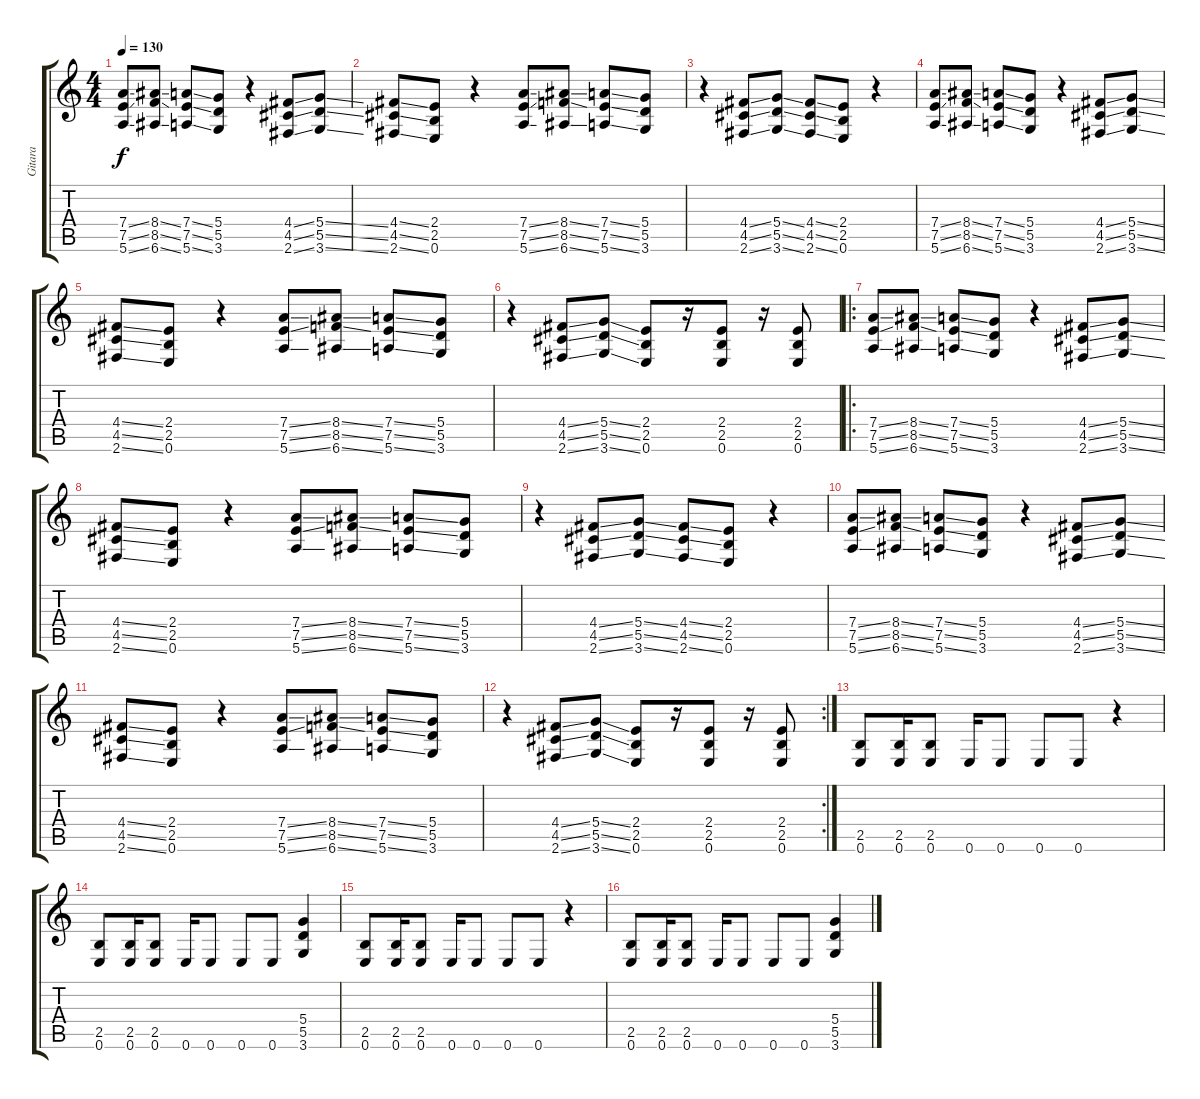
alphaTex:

\track ("Gitara" "Gitara") {instrument overdrivenguitar}
\staff {score tabs}
\tuning (E4 B3 G3 D3 A2 E2) {hide}
\ts (4 4)
\tempo 130
\clef g2
\ks c
(7.4{ss} 7.5{ss} 5.6{ss}).8{dy f instrument overdrivenguitar} (8.4{ss} 8.5{ss} 6.6{ss}).8 (7.4{ss} 7.5{ss} 5.6{ss}).8 (5.4 5.5 3.6).8 r.4 (4.4{ss} 4.5{ss} 2.6{ss}).8 (5.4{ss} 5.5{ss} 3.6{ss}).8 |
(4.4{ss} 4.5{ss} 2.6{ss}).8 (2.4 2.5 0.6).8 r.4 (7.4{ss} 7.5{ss} 5.6{ss}).8 (8.4{ss} 8.5{ss} 6.6{ss}).8 (7.4{ss} 7.5{ss} 5.6{ss}).8 (5.4 5.5 3.6).8 |
r.4 (4.4{ss} 4.5{ss} 2.6{ss}).8 (5.4{ss} 5.5{ss} 3.6{ss}).8 (4.4{ss} 4.5{ss} 2.6{ss}).8 (2.4 2.5 0.6).8 r.4 |
(7.4{ss} 7.5{ss} 5.6{ss}).8 (8.4{ss} 8.5{ss} 6.6{ss}).8 (7.4{ss} 7.5{ss} 5.6{ss}).8 (5.4 5.5 3.6).8 r.4 (4.4{ss} 4.5{ss} 2.6{ss}).8 (5.4{ss} 5.5{ss} 3.6{ss}).8 |
(4.4{ss} 4.5{ss} 2.6{ss}).8 (2.4 2.5 0.6).8 r.4 (7.4{ss} 7.5{ss} 5.6{ss}).8 (8.4{ss} 8.5{ss} 6.6{ss}).8 (7.4{ss} 7.5{ss} 5.6{ss}).8 (5.4 5.5 3.6).8 |
r.4 (4.4{ss} 4.5{ss} 2.6{ss}).8 (5.4{ss} 5.5{ss} 3.6{ss}).8 (2.4 2.5 0.6).8 r.16 (2.4 2.5 0.6).8 r.16 (2.4 2.5 0.6).8 |
\ro
(7.4{ss} 7.5{ss} 5.6{ss}).8 (8.4{ss} 8.5{ss} 6.6{ss}).8 (7.4{ss} 7.5{ss} 5.6{ss}).8 (5.4 5.5 3.6).8 r.4 (4.4{ss} 4.5{ss} 2.6{ss}).8 (5.4{ss} 5.5{ss} 3.6{ss}).8 |
(4.4{ss} 4.5{ss} 2.6{ss}).8 (2.4 2.5 0.6).8 r.4 (7.4{ss} 7.5{ss} 5.6{ss}).8 (8.4{ss} 8.5{ss} 6.6{ss}).8 (7.4{ss} 7.5{ss} 5.6{ss}).8 (5.4 5.5 3.6).8 |
r.4 (4.4{ss} 4.5{ss} 2.6{ss}).8 (5.4{ss} 5.5{ss} 3.6{ss}).8 (4.4{ss} 4.5{ss} 2.6{ss}).8 (2.4 2.5 0.6).8 r.4 |
(7.4{ss} 7.5{ss} 5.6{ss}).8 (8.4{ss} 8.5{ss} 6.6{ss}).8 (7.4{ss} 7.5{ss} 5.6{ss}).8 (5.4 5.5 3.6).8 r.4 (4.4{ss} 4.5{ss} 2.6{ss}).8 (5.4{ss} 5.5{ss} 3.6{ss}).8 |
(4.4{ss} 4.5{ss} 2.6{ss}).8 (2.4 2.5 0.6).8 r.4 (7.4{ss} 7.5{ss} 5.6{ss}).8 (8.4{ss} 8.5{ss} 6.6{ss}).8 (7.4{ss} 7.5{ss} 5.6{ss}).8 (5.4 5.5 3.6).8 |
\rc 2
r.4 (4.4{ss} 4.5{ss} 2.6{ss}).8 (5.4{ss} 5.5{ss} 3.6{ss}).8 (2.4 2.5 0.6).8 r.16 (2.4 2.5 0.6).8 r.16 (2.4 2.5 0.6).8 |
(2.5 0.6).8 (2.5 0.6).16 (2.5 0.6).8 0.6.16 0.6.8 0.6.8 0.6.8 r.4 |
(2.5 0.6).8 (2.5 0.6).16 (2.5 0.6).8 0.6.16 0.6.8 0.6.8 0.6.8 (5.4 5.5 3.6).4 |
(2.5 0.6).8 (2.5 0.6).16 (2.5 0.6).8 0.6.16 0.6.8 0.6.8 0.6.8 r.4 |
(2.5 0.6).8 (2.5 0.6).16 (2.5 0.6).8 0.6.16 0.6.8 0.6.8 0.6.8 (5.4 5.5 3.6).4
